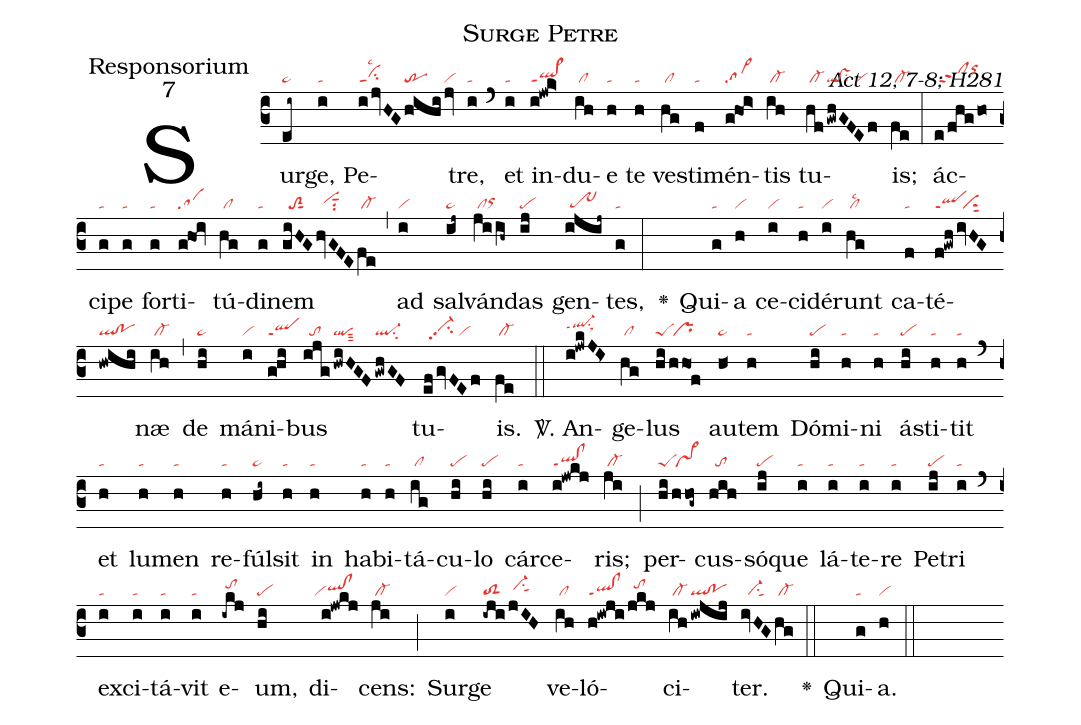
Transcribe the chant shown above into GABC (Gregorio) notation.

name:Surge Petre;
office-part:Responsorium;
mode:7;
commentary:Act 12, 7-8; H281;
nabc-lines:1;
%%
(c3)Sur(ei~|pe~)ge,(i|ta) Pe(i/jvHG|cippt1lsc2|hihi|tr|jv|vi)tre,(i|ta) (`) et(i|ta) in(i!jwk>|ql>ppt1)du(ih|/cl)e(h|ta) te(h|ta) ve(hg|/cl)sti(f|ta)mén(g!hoi>|sa>)tis(ih|/cl-) tu(hf|/cl-|gwhGFEf|ql!vssu2/vi)is;(fe|/cl-) (:)
ác(e/fhgho|/sfSorhk)ci(g|ta)pe(g|ta) for(g|ta)ti(g!hoi|sa)tú(hg|/cl)di(g|ta)nem(giHG|//toS2sut1|hvGFE|//vihhsut1su2|fe|/cl-) (,) ad(i|vi) sal(ij~|pe~)ván(ji/ih~|/clorhh)das(ij|pe) gen(ijij~|/tr~)tes,(g|ta) (:)
<v>\greheightstar</v>()
Qui(g|ta)a(h|vi) ce(i|vi)ci(h|ta)dé(i|vi)runt(hg|/cllsc2) ca(f|ta)té(f!gwh|qlppt1|/ivHG|//visut2|hwihi|ql!po)næ(ih|/cl-) (,) de(hi|pe~) má(i|vi)ni(g!hi|qlppt1)bus(ijg|//to|!hwiHGF|qlsut3|gwhGF|ql-su2) tu(efgvFEf|//vi-hhpp2su2/vi)is.(fe|/cl-) (::)

<sp>V/</sp>.
An(i!jwkJI>|ql-hippt1su1sux1)ge(hg|/cl)lus(hi|peS|/hho1!f|/pr) au(h<|pe~)tem(h|ta) Dó(hi|pe)mi(h|ta)ni(h|ta) á(hi|pe)sti(h|ta)tit(h|ta) (`) et(h|ta) lu(h|ta)men(h|ta) re(h|ta)fúl(hi~|pe~)sit(h|ta) in(h|ta) ha(h|ta)bi(h|ta)tá(ig|/cl)cu(hi|pe)lo(hi|pe) cár(i|ta)ce(i!jwkj|ql!clppt1)ris;(ji|/cl-) (;) per(hi|peS|/hhog~|/pr~)cus(hih|//to)só(ij|pe)que(i|ta) lá(i|ta)te(i|ta)re(i|ta) Pe(ij|pe)tri(i|ta) (`) ex(i|ta)ci(i|ta)tá(i|ta)vit(i|ta) e(-ikj|/tohi)um,(hi|pe) di(i!jwkj|``viqlhh!clhh)cens:(ji|/cl-) (;)
Sur(i|vi)ge(-iji|toS2|jIH|/vi-hhsu1sut1) ve(ih|/cl)ló(h!iwji|ql!clppt1|/jkj|//tohi)ci(ih|/cl-|iwjij|ql!po)ter.(ivHG|//vi-su1sut1|hg|/cl-) (::)

<v>\greheightstar</v>() Qui(g|ta)a.(h|vi) (::)
